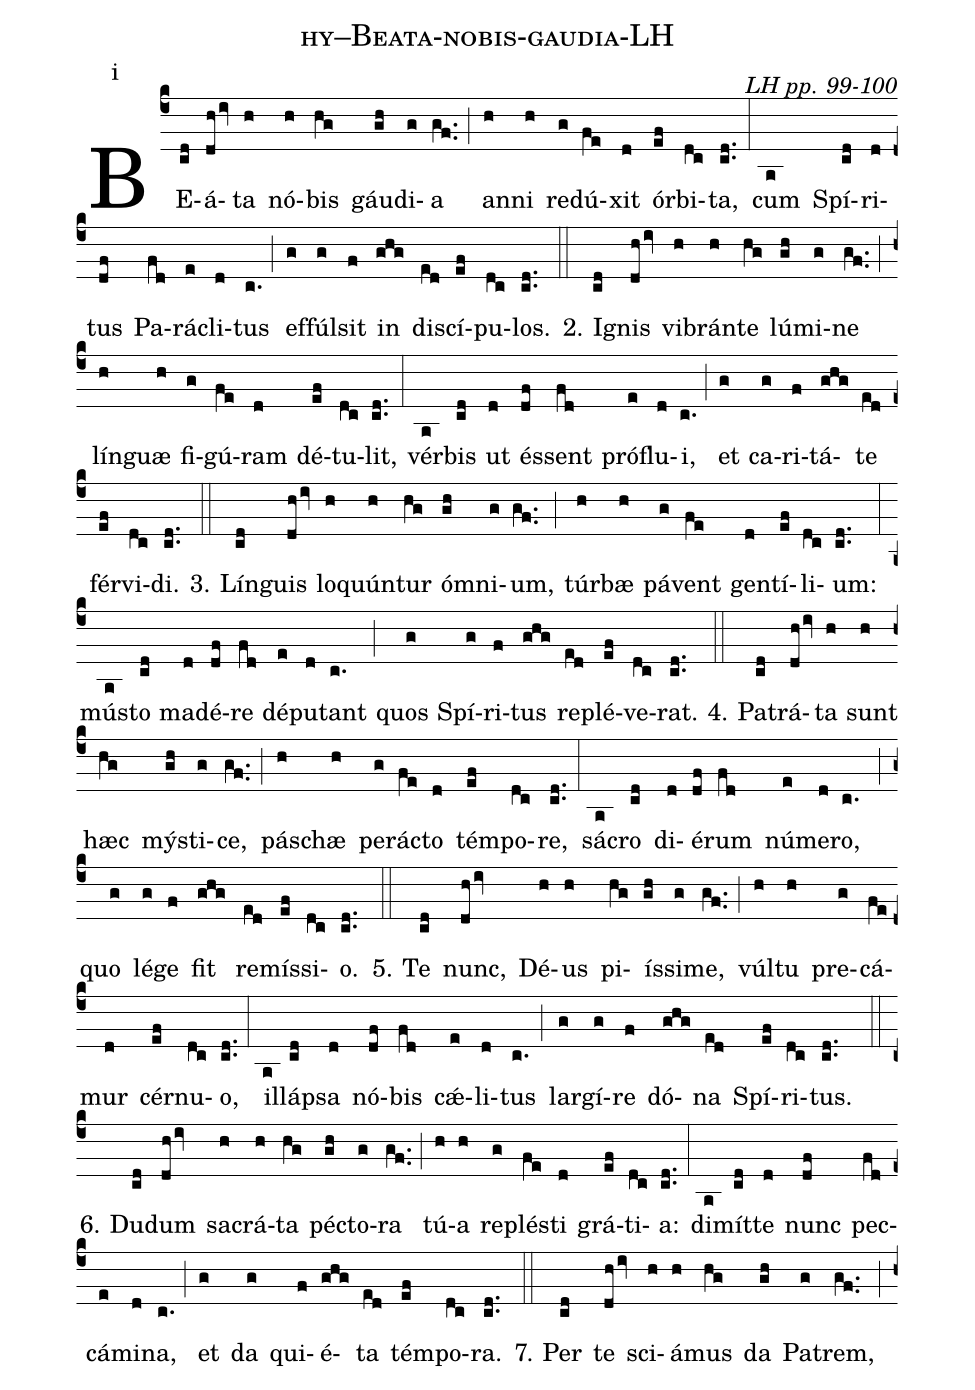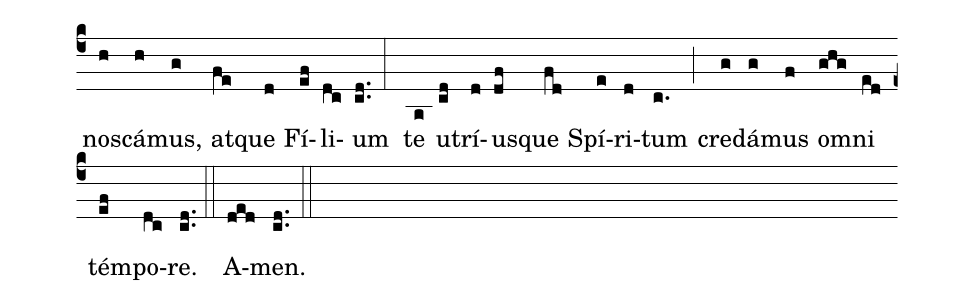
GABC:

name: hy--Beata-nobis-gaudia-LH ;
commentary: LH pp. 99-100 ;
annotation: i ;
%%
(c4) BE(cd)á(dh/iv)ta(h) nó(h)bis(hg) gáu(gh)di(g)a(gf..) (;)
an(h)ni(h) re(g)dú(fe)xit(d) ór(ef)bi(dc)ta,(cd..) (:)
cum(a) Spí(cd)ri(d)tus(df) Pa(fd)rá(e)cli(d)tus(c.) (;)
ef(g)fúl(g)sit(f) in(ghg) di(ed)scí(ef)pu(dc)los.(cd..) (::)

2. I(cd)gnis(dh/iv) vi(h)brán(h)te(hg) lú(gh)mi(g)ne(gf..) (;)
lín(h)guæ(h) fi(g)gú(fe)ram(d) dé(ef)tu(dc)lit,(cd..) (:)
vér(a)bis(cd) ut(d) és(df)sent(fd) pró(e)flu(d)i,(c.) (;)
et(g) ca(g)ri(f)tá(ghg)te(ed) fér(ef)vi(dc)di.(cd..) (::)

3. Lín(cd)guis(dh/iv) lo(h)quún(h)tur(hg) óm(gh)ni(g)um,(gf..) (;)
túr(h)bæ(h) pá(g)vent(fe) gen(d)tí(ef)li(dc)um:(cd..) (:)
mús(a)to(cd) ma(d)dé(df)re(fd) dé(e)pu(d)tant(c.) (;)
quos(g) Spí(g)ri(f)tus(ghg) re(ed)plé(ef)ve(dc)rat.(cd..) (::)

4. Pa(cd)trá(dh/iv)ta(h) sunt(h) hæc(hg) mýs(gh)ti(g)ce,(gf..) (;)
pás(h)chæ(h) per(g)ác(fe)to(d) tém(ef)po(dc)re,(cd..) (:)
sá(a)cro(cd) di(d)é(df)rum(fd) nú(e)me(d)ro,(c.) (;)
quo(g) lé(g)ge(f) fit(ghg) re(ed)mís(ef)si(dc)o.(cd..) (::)

5. Te(cd) nunc,(dh/iv) Dé(h)us(h) pi(hg)ís(gh)si(g)me,(gf..) (;)
vúl(h)tu(h) pre(g)cá(fe)mur(d) cér(ef)nu(dc)o,(cd..) (:)
il(a)láp(cd)sa(d) nó(df)bis(fd) cǽ(e)li(d)tus(c.) (;)
lar(g)gí(g)re(f) dó(ghg)na(ed) Spí(ef)ri(dc)tus.(cd..) (::)

6. Du(cd)dum(dh/iv) sa(h)crá(h)ta(hg) péc(gh)to(g)ra(gf..) (;)
tú(h)a(h) re(g)plés(fe)ti(d) grá(ef)ti(dc)a:(cd..) (:)
di(a)mít(cd)te(d) nunc(df) pec(fd)cá(e)mi(d)na,(c.) (;)
et(g) da(g) qui(f)é(ghg)ta(ed) tém(ef)po(dc)ra.(cd..) (::)

7. Per(cd) te(dh/iv) sci(h)á(h)mus(hg) da(gh) Pa(g)trem,(gf..) (;)
nos(h)cá(h)mus,(g) at(fe)que(d) Fí(ef)li(dc)um(cd..:)
te(a) u(cd)trí(d)us(df)que(fd) Spí(e)ri(d)tum(c.) (;)
cre(g)dá(g)mus(f) o(ghg)mni(ed) tém(ef)po(dc)re.(cd..) (::)
A(ded)men.(cd..) (::)
